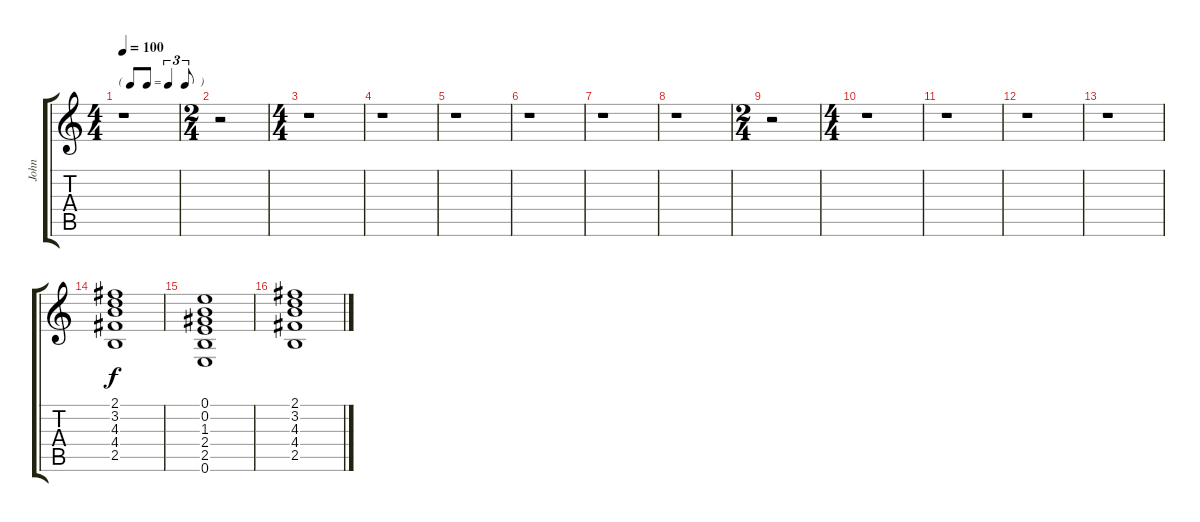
\track ("John" "John") {instrument electricguitarclean}
\staff {score tabs}
\tuning (E4 B3 G3 D3 A2 E2) {hide}
\ts (4 4)
\tf triplet8th
\tempo 100
\clef g2
\ks c
r.1{dy f} |
\ts (2 4)
r.2 |
\ts (4 4)
r.1 |
r.1 |
r.1 |
r.1 |
r.1 |
r.1 |
\ts (2 4)
r.2 |
\ts (4 4)
r.1 |
r.1 |
r.1 |
r.1 |
(2.1 3.2 4.3 4.4 2.5).1{volume 13} |
(0.1 0.2 1.3 2.4 2.5 0.6).1 |
(2.1 3.2 4.3 4.4 2.5).1
